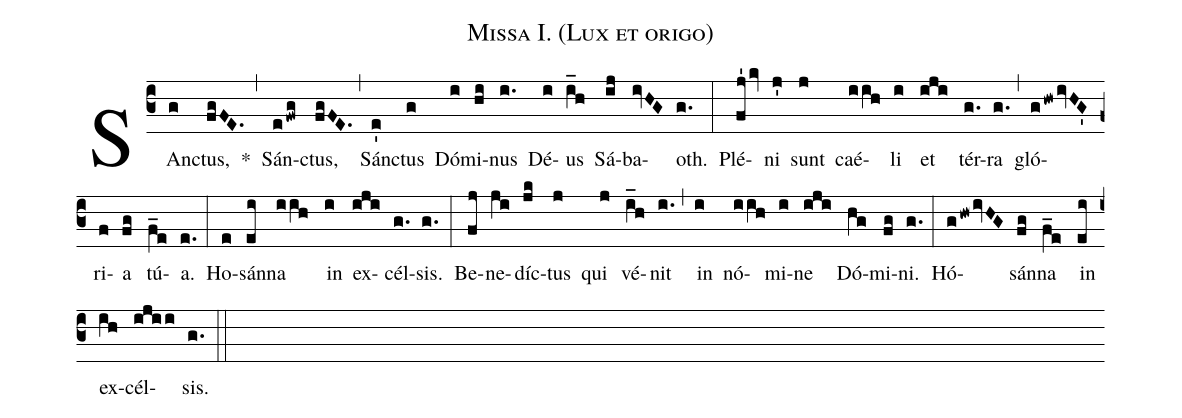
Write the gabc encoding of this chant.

name: Missa I. (Lux et origo);
%%
(c3) SAn(g)ctus,(fgFE.) *(,) Sán(efwg)ctus,(fgFE.) (,) Sán(e')ctus(g) Dó(i)mi(hi)nus(i.) Dé(i)us(i_h) Sá(ij)ba(ivHG)oth.(g.) (:)

Plé(fj'kv)ni(j') sunt(j) caé(iih)li(i) et(iji) tér(g.)ra(g.) (,) gló(ghwivHG')ri(f)a(fg) tú(f_e)a.(e.) (:)

Ho(e)sán(ei)na(iih) in(i) ex(iji)cél(g.)sis.(g.) (:)

Be(fj)ne(ji)díc(jk)tus(j) qui(j) vé(i_h)nit(i.) (,) in(i) nó(iih)mi(i)ne(iji) Dó(hg)mi(fg)ni.(g.) (:)

Hó(ghwivHG)sán(fg)na(f_e) in(ei) ex(ih)cél(ijii)sis.(g.) (::)
